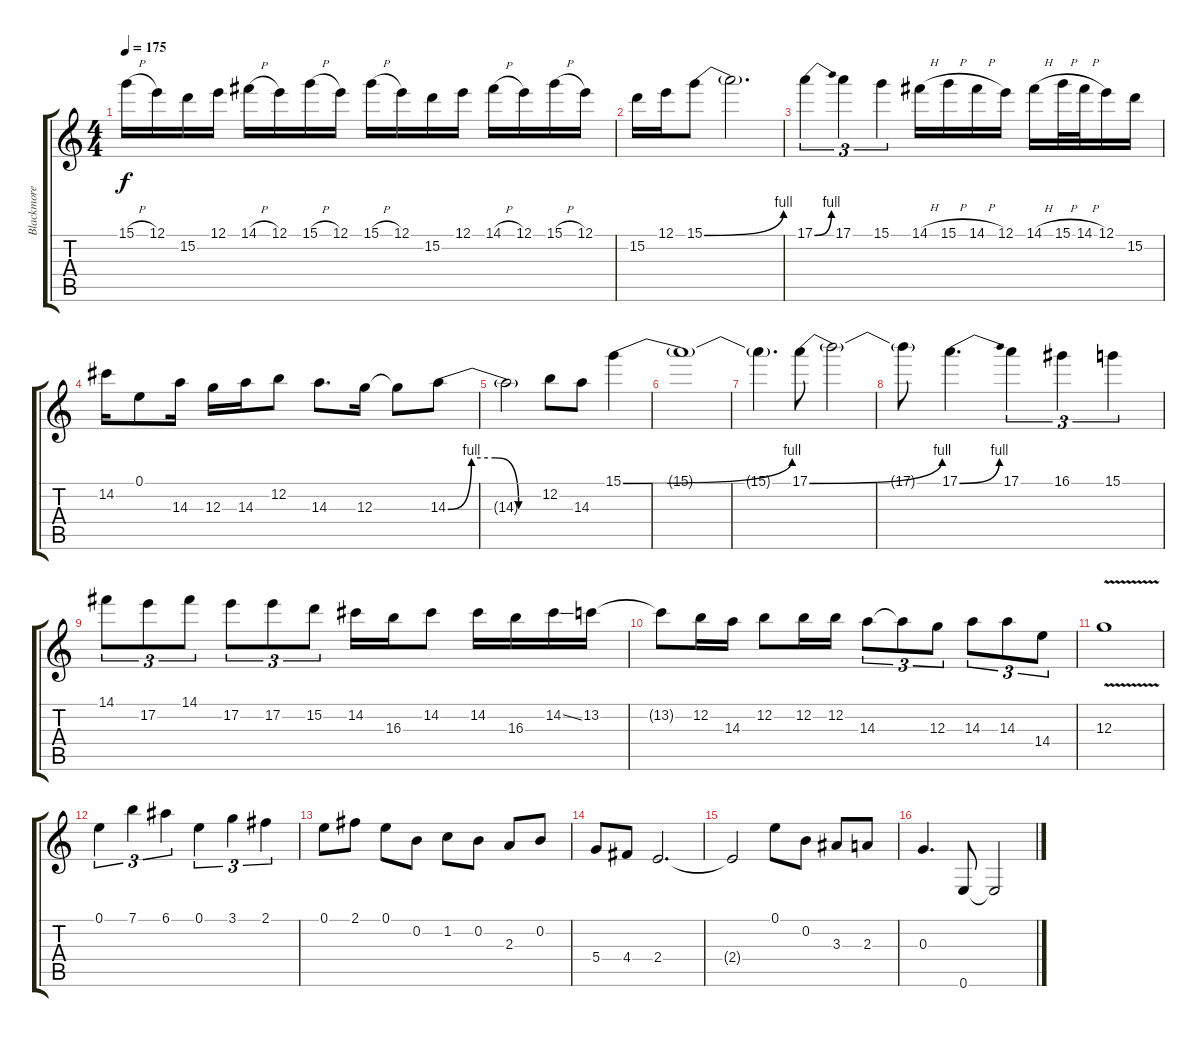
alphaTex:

\track ("Blackmore solo" "Blackmore ") {instrument overdrivenguitar}
\staff {score tabs}
\tuning (E4 B3 G3 D3 A2 E2) {hide}
\ts (4 4)
\tempo 175
\clef g2
\ks c
15.1{h}.16{dy f} 12.1.16 15.2.16 12.1.16 14.1{h}.16 12.1.16 15.1{h}.16 12.1.16 15.1{h}.16 12.1.16 15.2.16 12.1.16 14.1{h}.16 12.1.16 15.1{h}.16 12.1.16 |
15.2.16 12.1.16 15.1{be (bend 0 0 60 4)}.8 15.1{t}.2{d} |
17.1{be (bend 0 0 60 4)}.4{tu (3 2)} 17.1.4{tu (3 2)} 15.1.4{tu (3 2)} 14.1{h}.16 15.1{h}.16 14.1{h}.16 12.1.16 14.1{h}.16 15.1{h}.32 14.1{h}.32 12.1.16 15.2.16 |
14.2.16 0.1.8 14.3.16 12.3.16 14.3.16 12.2.8 14.3.8{d} 12.3.16 12.3{t}.8 14.3{be (custom 0 0 15 4 30 4 45 0 60 0)}.8 |
14.3{t}.2 12.2.8 14.3.8 15.1{be (bend 0 0 60 4)}.4 |
15.1{t}.1 |
15.1{t}.4{d} 17.1{be (bend 0 0 60 4)}.8 17.1{t}.2 |
17.1{t}.8 17.1{be (bend 0 0 60 4)}.4{d} 17.1.4{tu (3 2)} 16.1.4{tu (3 2)} 15.1.4{tu (3 2)} |
14.1.8{tu (3 2)} 17.2.8{tu (3 2)} 14.1.8{tu (3 2)} 17.2.8{tu (3 2)} 17.2.8{tu (3 2)} 15.2.8{tu (3 2)} 14.2.16 16.3.16 14.2.8 14.2.16 16.3.16 14.2{ss}.16 13.2.16 |
13.2{t}.8 12.2.16 14.3.16 12.2.8 12.2.16 12.2.16 14.3.8{tu (3 2)} 14.3{t}.8{tu (3 2)} 12.3.8{tu (3 2)} 14.3.8{tu (3 2)} 14.3.8{tu (3 2)} 14.4.8{tu (3 2)} |
12.3{v}.1 |
0.1.4{tu (3 2)} 7.1.4{tu (3 2)} 6.1.4{tu (3 2)} 0.1.4{tu (3 2)} 3.1.4{tu (3 2)} 2.1.4{tu (3 2)} |
0.1.8 2.1.8 0.1.8 0.2.8 1.2.8 0.2.8 2.3.8 0.2.8 |
5.4.8 4.4.8 2.4.2{d} |
2.4{t}.2 0.1.8 0.2.8 3.3.8 2.3.8 |
0.3.4{d} 0.6.8 0.6{t}.2
